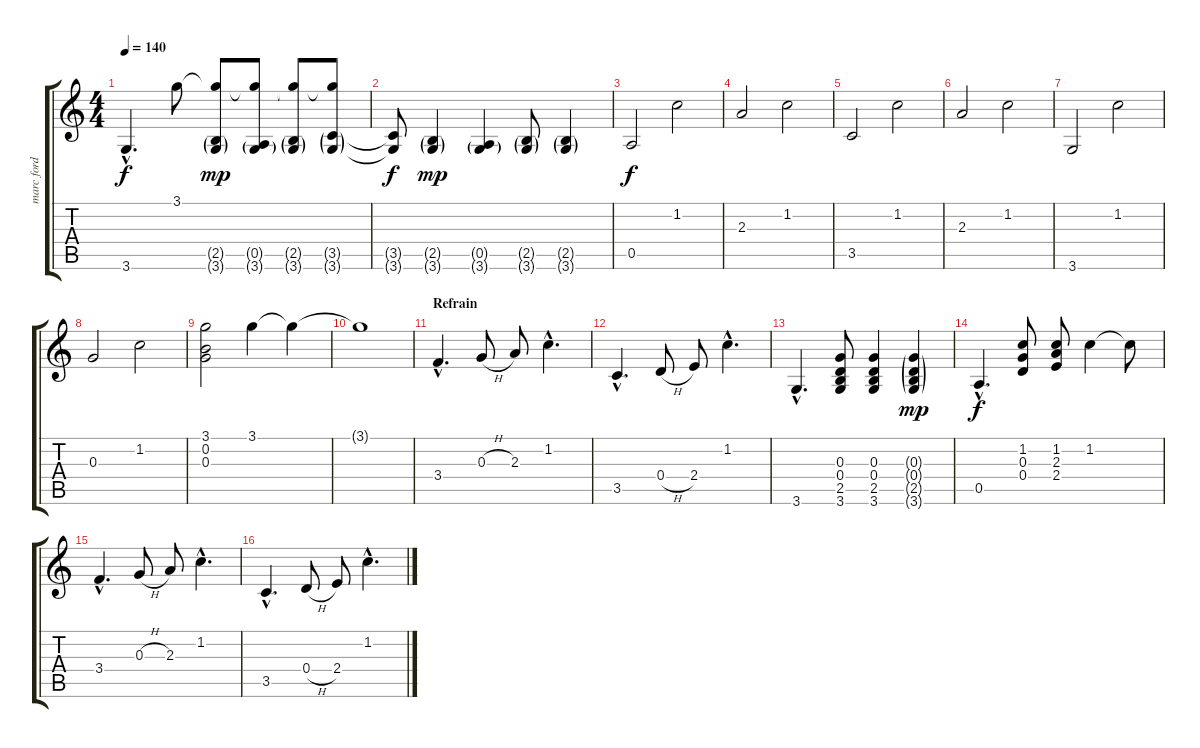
\track ("marc ford guitare" "marc ford ") {instrument acousticguitarsteel}
\staff {score tabs}
\tuning (E4 B3 G3 D3 A2 E2) {hide}
\ts (4 4)
\tempo 140
\clef g2
\ks c
3.6{hac}.4{d dy f} 3.1.8 (3.1{t} 2.5{g} 3.6{g}).8{dy mp} (3.1{t} 0.5{g} 3.6{g}).8 (3.1{t} 2.5{g} 3.6{g}).8 (3.1{t} 3.5{g} 3.6{g}).8 |
(3.5{t} 3.6{t}).8{dy f} (2.5{g} 3.6{g}).4{dy mp} (0.5{g} 3.6{g}).4 (2.5{g} 3.6{g}).8 (2.5{g} 3.6{g}).4 |
0.5.2{dy f} 1.2.2 |
2.3.2 1.2.2 |
3.5.2 1.2.2 |
2.3.2 1.2.2 |
3.6.2 1.2.2 |
0.3.2 1.2.2 |
(3.1 0.2 0.3).2 3.1.4 3.1{t}.4 |
3.1{t}.1 |
\section ("" "Refrain")
3.4{hac}.4{d} 0.3{h}.8 2.3.8 1.2{hac}.4{d} |
3.5{hac}.4{d} 0.4{h}.8 2.4.8 1.2{hac}.4{d} |
3.6{hac}.4{d} (0.3 0.4 2.5 3.6).8 (0.3 0.4 2.5 3.6).4 (0.3{g} 0.4{g} 2.5{g} 3.6{g}).4{dy mp} |
0.5{hac}.4{d dy f} (1.2 0.3 0.4).8 (1.2 2.3 2.4).8 1.2.4 1.2{t}.8 |
3.4{hac}.4{d} 0.3{h}.8 2.3.8 1.2{hac}.4{d} |
3.5{hac}.4{d} 0.4{h}.8 2.4.8 1.2{hac}.4{d}
